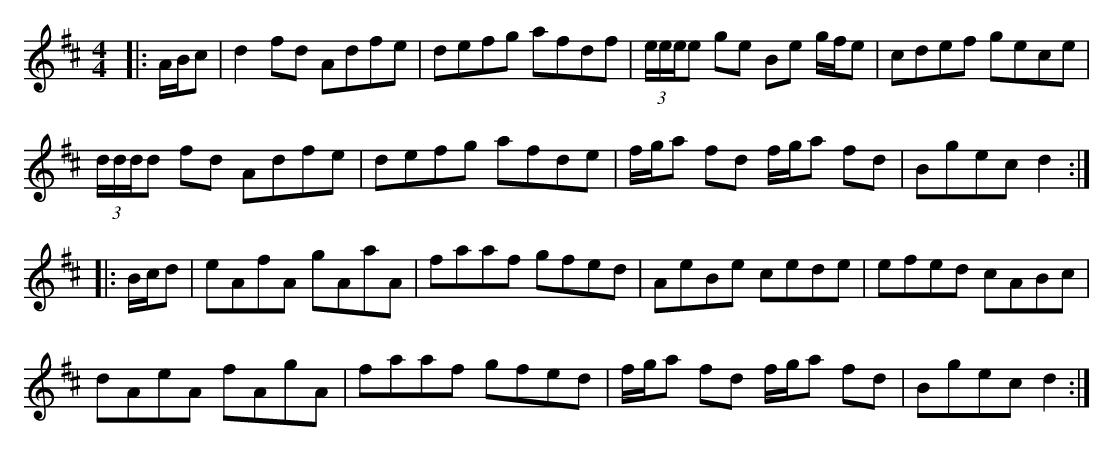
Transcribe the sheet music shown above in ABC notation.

X:1
M:4/4
K:D
|:A/B/c|d2fd Adfe|defg afdf|(3e/e/e/e ge Be g/f/e|cdef gece|
(3d/d/d/d fd Adfe|defg afde|f/g/a fd f/g/a fd|Bgec d2:|
|:B/c/d|eAfA gAaA|faaf gfed|AeBe cede|efed cABc|
dAeA fAgA|faaf gfed|f/g/a fd f/g/a fd|Bgec d2:|
